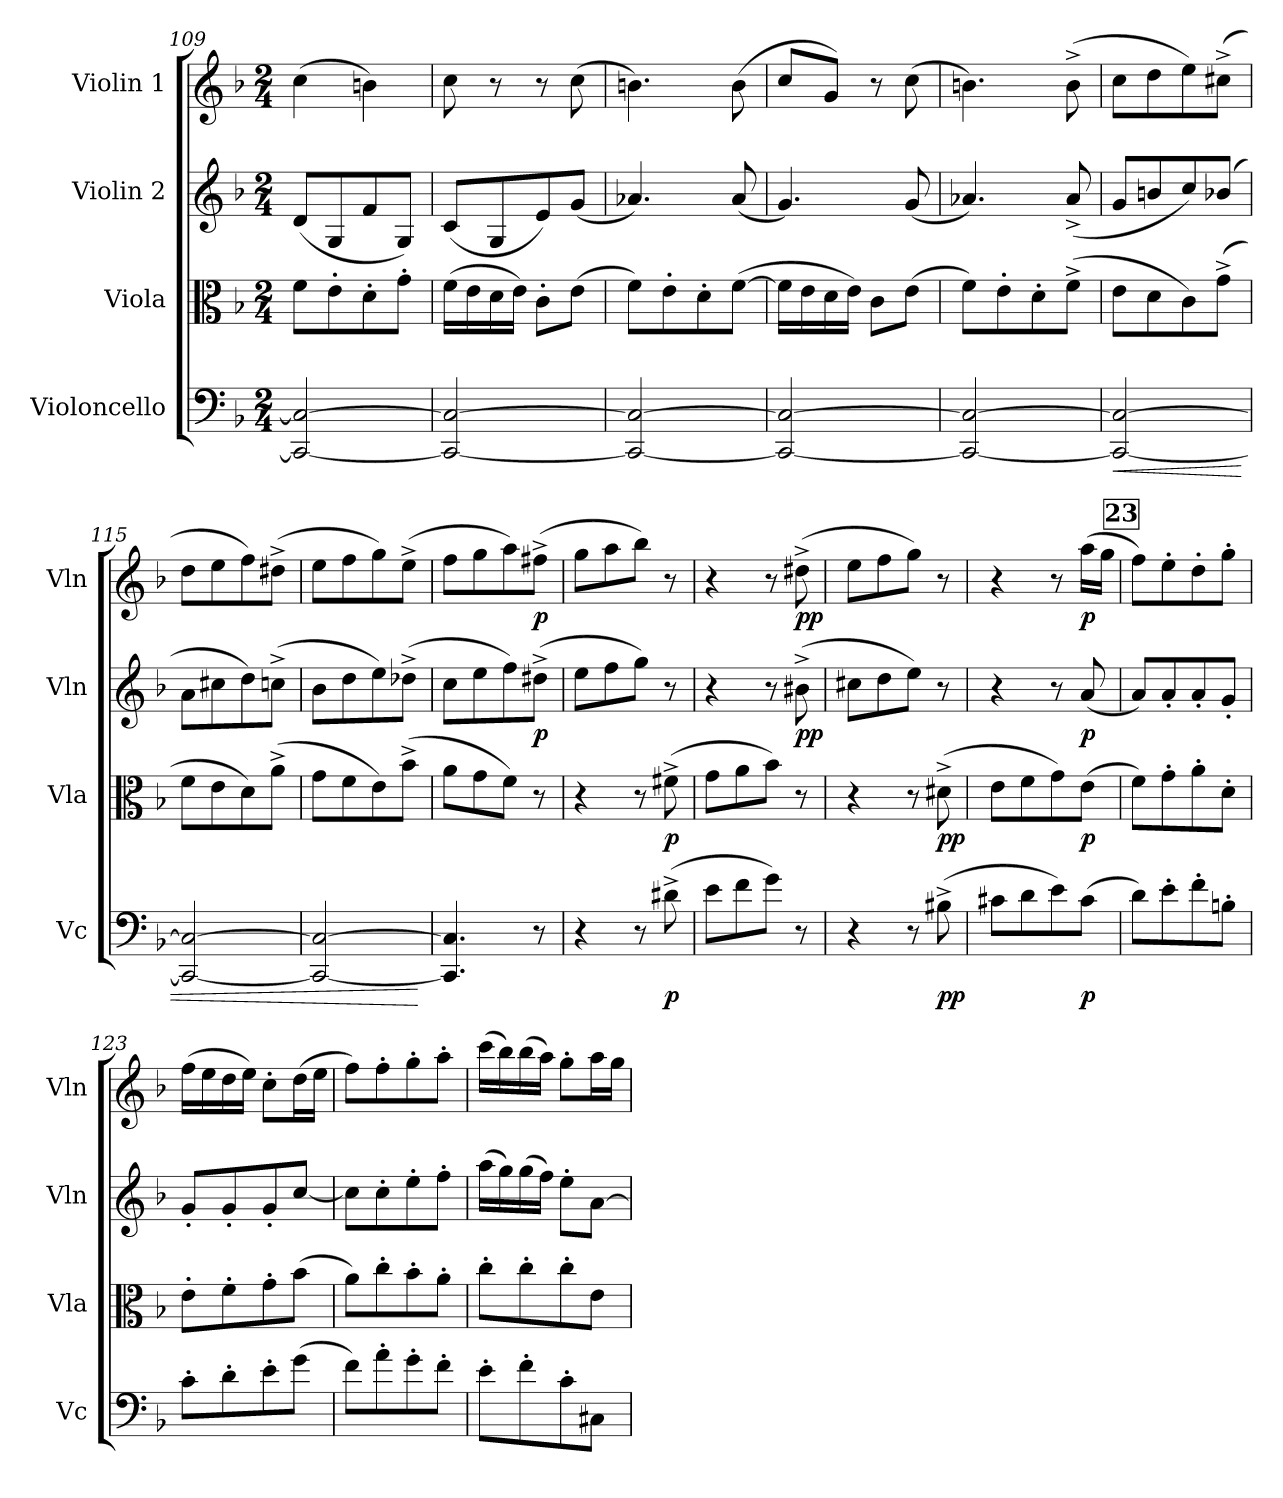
**kern	**dynam	**kern	**dynam	**kern	**dynam	**kern	**dynam
*part4	*part4	*part3	*part3	*part2	*part2	*part1	*part1
*staff4	*staff4	*staff3	*staff3	*staff2	*staff2	*staff1	*staff1
*I"Violoncello	*	*I"Viola	*	*I"Violin 2	*	*I"Violin 1	*
*I'Vc	*	*I'Vla	*	*I'Vln	*	*I'Vln	*
*clefF4	*	*clefC3	*	*clefG2	*	*clefG2	*
*k[b-]	*	*k[b-]	*	*k[b-]	*	*k[b-]	*
*M2/4	*	*M2/4	*	*M2/4	*	*M2/4	*
=109	=109	=109	=109	=109	=109	=109	=109
2CC/_ 2C/_	.	8f\L	.	(8d/L	.	(4cc\	.
.	.	8e'\	.	8G/	.	.	.
.	.	8d'\	.	8f/	.	4bn\)	.
.	.	8g'\J	.	8G/J)	.	.	.
=110	=110	=110	=110	=110	=110	=110	=110
2CC/_ 2C/_	.	(16f\LL	.	(8c/L	.	8cc\	.
.	.	16e\	.	.	.	.	.
.	.	16d\	.	8G/	.	8r	.
.	.	16e\JJ)	.	.	.	.	.
.	.	8c'\L	.	8e/)	.	8r	.
.	.	(8e\J	.	(8g/J	.	(8cc\	.
=111	=111	=111	=111	=111	=111	=111	=111
2CC/_ 2C/_	.	8f\L)	.	4.a-X/)	.	4.bn\)	.
.	.	8e'\	.	.	.	.	.
.	.	8d'\	.	.	.	.	.
.	.	([8f\J	.	(8a-/	.	(8b\	.
=112	=112	=112	=112	=112	=112	=112	=112
2CC/_ 2C/_	.	16f\LL]	.	4.g/)	.	8cc/L	.
.	.	16e\	.	.	.	.	.
.	.	16d\	.	.	.	8g/J)	.
.	.	16e\JJ)	.	.	.	.	.
.	.	8c\L	.	.	.	8r	.
.	.	(8e\J	.	(8g/	.	(8cc\	.
=113	=113	=113	=113	=113	=113	=113	=113
2CC/_ 2C/_	.	8f\L)	.	4.a-X/)	.	4.bn\)	.
.	.	8e'\	.	.	.	.	.
.	.	8d'\	.	.	.	.	.
.	.	(8f^\J	.	(8a-^/	.	(8b^\	.
=114	=114	=114	=114	=114	=114	=114	=114
!	!LO:HP:b	!	!	!	!	!	!
2CC/_ 2C/_	<	8e\L	.	8g/L	.	8cc\L	.
.	.	8d\	.	8bn/	.	8dd\	.
.	.	8c\)	.	8cc/)	.	8ee\)	.
.	.	(8g^\J	.	(>8b-X/J	.	(>8cc#X^\J	.
!!LO:LB:g=z
=115	=115	=115	=115	=115	=115	=115	=115
2CC/_ 2C/_	.	8f\L	.	8a\L	.	8dd\L	.
.	.	8e\	.	8cc#X\	.	8ee\	.
.	.	8d\)	.	8dd\)	.	8ff\)	.
.	.	(8a^\J	.	(8ccn^\J	.	(8dd#X^\J	.
=116	=116	=116	=116	=116	=116	=116	=116
2CC/_ 2C/_	.	8g\L	.	8b-\L	.	8ee\L	.
.	.	8f\	.	8dd\	.	8ff\	.
.	.	8e\)	.	8ee\)	.	8gg\)	.
.	.	(8b-^\J	.	(8dd-X^\J	.	(8ee^\J	.
.	[	.	.	.	.	.	.
=117	=117	=117	=117	=117	=117	=117	=117
4.CC/] 4.C/]	.	8a\L	.	8cc\L	.	8ff\L	.
.	.	8g\	.	8ee\	.	8gg\	.
.	.	8f\J)	.	8ff\)	.	8aa\)	.
!	!	!	!	!	!LO:DY:b	!	!LO:DY:b
8r	.	8r	.	(8dd#X^\J	p	(8ff#X^\J	p
=118	=118	=118	=118	=118	=118	=118	=118
4r	.	4r	.	8ee\L	.	8gg\L	.
.	.	.	.	8ff\	.	8aa\	.
8r	.	8r	.	8gg\J)	.	8bb-\J)	.
!	!LO:DY:b	!	!LO:DY:b	!	!	!	!
(8d#X^\	p	(8f#X^\	p	8r	.	8r	.
=119	=119	=119	=119	=119	=119	=119	=119
8e\L	.	8g\L	.	4r	.	4r	.
8f\	.	8a\	.	.	.	.	.
8g\J)	.	8b-\J)	.	8r	.	8r	.
!	!	!	!	!	!LO:DY:b	!	!LO:DY:b
8r	.	8r	.	(8b#X^\	pp	(8dd#X^\	pp
=120	=120	=120	=120	=120	=120	=120	=120
4r	.	4r	.	8cc#X\L	.	8ee\L	.
.	.	.	.	8dd\	.	8ff\	.
8r	.	8r	.	8ee\J)	.	8gg\J)	.
!	!LO:DY:b	!	!LO:DY:b	!	!	!	!
(8B#X^\	pp	(8d#X^\	pp	8r	.	8r	.
=121	=121	=121	=121	=121	=121	=121	=121
8c#X\L	.	8e\L	.	4r	.	4r	.
8d\	.	8f\	.	.	.	.	.
8e\)	.	8g\)	.	8r	.	8r	.
!	!LO:DY:b	!	!LO:DY:b	!	!LO:DY:b	!	!LO:DY:b
(8c#\J	p	(8e\J	p	(8a/	p	(16aa\LL	p
.	.	.	.	.	.	16gg\JJ	.
!!LO:LB:g=z
!!LO:REH:place=s1:a:B:cj:fs=14:t=23
=122	=122	=122	=122	=122	=122	=122	=122
8d\L)	.	8f\L)	.	8a/L)	.	8ff\L)	.
8e'\	.	8g'\	.	8a'/	.	8ee'\	.
8f'\	.	8a'\	.	8a'/	.	8dd'\	.
8Bn'\J	.	8d'\J	.	8g'/J	.	8gg'\J	.
=123	=123	=123	=123	=123	=123	=123	=123
8c'\L	.	8e'\L	.	8g'/L	.	(16ff\LL	.
.	.	.	.	.	.	16ee\	.
8d'\	.	8f'\	.	8g'/	.	16dd\	.
.	.	.	.	.	.	16ee\JJ)	.
8e'\	.	8g'\	.	8g'/	.	8cc'\L	.
(8g\J	.	(8b-\J	.	[8cc/J	.	(16dd\L	.
.	.	.	.	.	.	16ee\JJ	.
=124	=124	=124	=124	=124	=124	=124	=124
8f\L)	.	8a\L)	.	8cc\L]	.	8ff\L)	.
8a'\	.	8cc'\	.	8cc'\	.	8ff'\	.
8g'\	.	8b-'\	.	8ee'\	.	8gg'\	.
8f'\J	.	8a'\J	.	8ff'\J	.	8aa'\J	.
=125	=125	=125	=125	=125	=125	=125	=125
8e'\L	.	8cc'\L	.	(16aa\LL	.	(16ccc\LL	.
.	.	.	.	16gg\)	.	16bb-\)	.
8f'\	.	8cc'\	.	(16gg\	.	(16bb-\	.
.	.	.	.	16ff\JJ)	.	16aa\JJ)	.
8c'\	.	8cc'\	.	8ee'\L	.	8gg'\L	.
8C#X\J	.	8e\J	.	[8a\J	.	16aa\L	.
.	.	.	.	.	.	16gg\JJ	.
=	=	=	=	=	=	=	=
*-	*-	*-	*-	*-	*-	*-	*-
